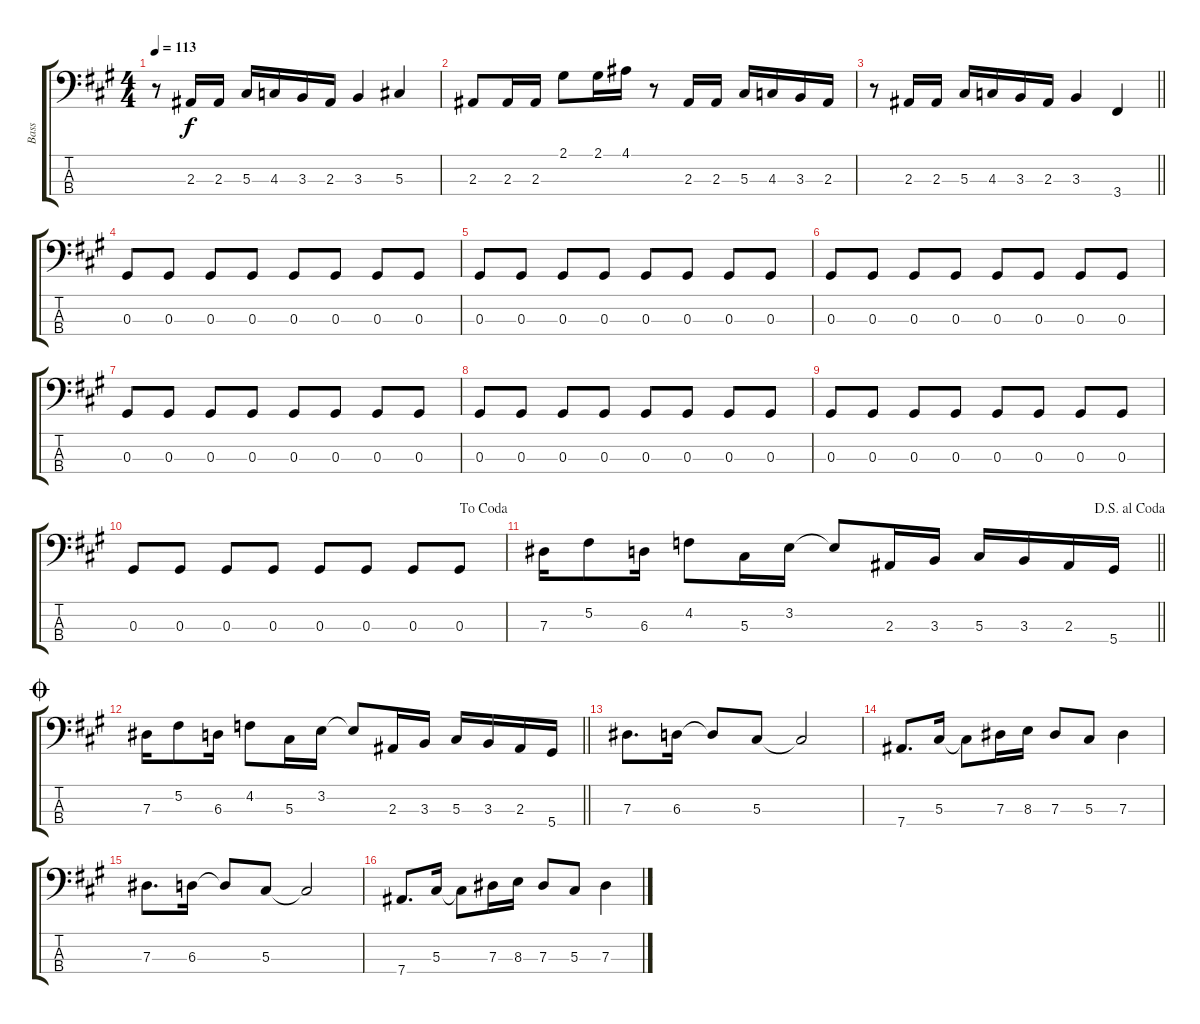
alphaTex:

\track ("Bass" "Bass") {instrument electricbassfinger}
\staff {score tabs}
\tuning (Gb2 Db2 Ab1 Eb1) {hide}
\ts (4 4)
\tempo 113
\clef f4
\ks a
r.8{dy f} 2.3.16 2.3.16 5.3.16 4.3.16 3.3.16 2.3.16 3.3.4 5.3.4 |
2.3.8 2.3.16 2.3.16 2.1.8 2.1.16 4.1.16 r.8 2.3.16 2.3.16 5.3.16 4.3.16 3.3.16 2.3.16 |
\barLineRight lightlight
r.8 2.3.16 2.3.16 5.3.16 4.3.16 3.3.16 2.3.16 3.3.4 3.4.4 |
\section ("" " ")
0.3.8 0.3.8 0.3.8 0.3.8 0.3.8 0.3.8 0.3.8 0.3.8 |
0.3.8 0.3.8 0.3.8 0.3.8 0.3.8 0.3.8 0.3.8 0.3.8 |
0.3.8 0.3.8 0.3.8 0.3.8 0.3.8 0.3.8 0.3.8 0.3.8 |
0.3.8 0.3.8 0.3.8 0.3.8 0.3.8 0.3.8 0.3.8 0.3.8 |
0.3.8 0.3.8 0.3.8 0.3.8 0.3.8 0.3.8 0.3.8 0.3.8 |
0.3.8 0.3.8 0.3.8 0.3.8 0.3.8 0.3.8 0.3.8 0.3.8 |
\jump dacoda
0.3.8 0.3.8 0.3.8 0.3.8 0.3.8 0.3.8 0.3.8 0.3.8 |
\jump dalsegnoalcoda
\barLineRight lightlight
7.3.16 5.2.8 6.3.16 4.2.8 5.3.16 3.2.16 3.2{t}.8 2.3.16 3.3.16 5.3.16 3.3.16 2.3.16 5.4.16 |
\jump coda
\barLineRight lightlight
7.3.16 5.2.8 6.3.16 4.2.8 5.3.16 3.2.16 3.2{t}.8 2.3.16 3.3.16 5.3.16 3.3.16 2.3.16 5.4.16 |
\section ("" " ")
7.3.8{d} 6.3.16 6.3{t}.8 5.3.8 5.3{t}.2 |
7.4.8{d} 5.3.16 5.3{t}.8 7.3.16 8.3.16 7.3.8 5.3.8 7.3.4 |
7.3.8{d} 6.3.16 6.3{t}.8 5.3.8 5.3{t}.2 |
7.4.8{d} 5.3.16 5.3{t}.8 7.3.16 8.3.16 7.3.8 5.3.8 7.3.4
